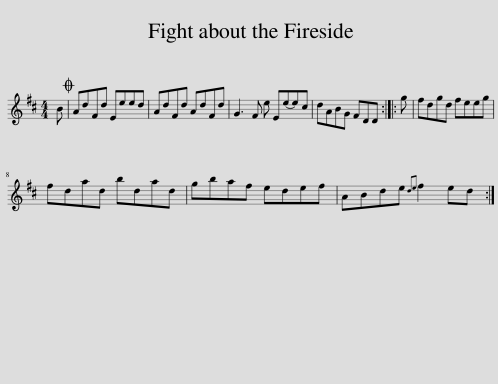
X:1
L:1/8
M:4/4
I:linebreak $
K:D
V:1 treble
V:1
 B |O AdFd Eeed | AdFd AdFd | G3 F e E(ee)c | dABG FDD :: %5
 g | fdgd feeg |$ fdad bdad | gbaf edef | ABde{de} f2 ed :| %10
